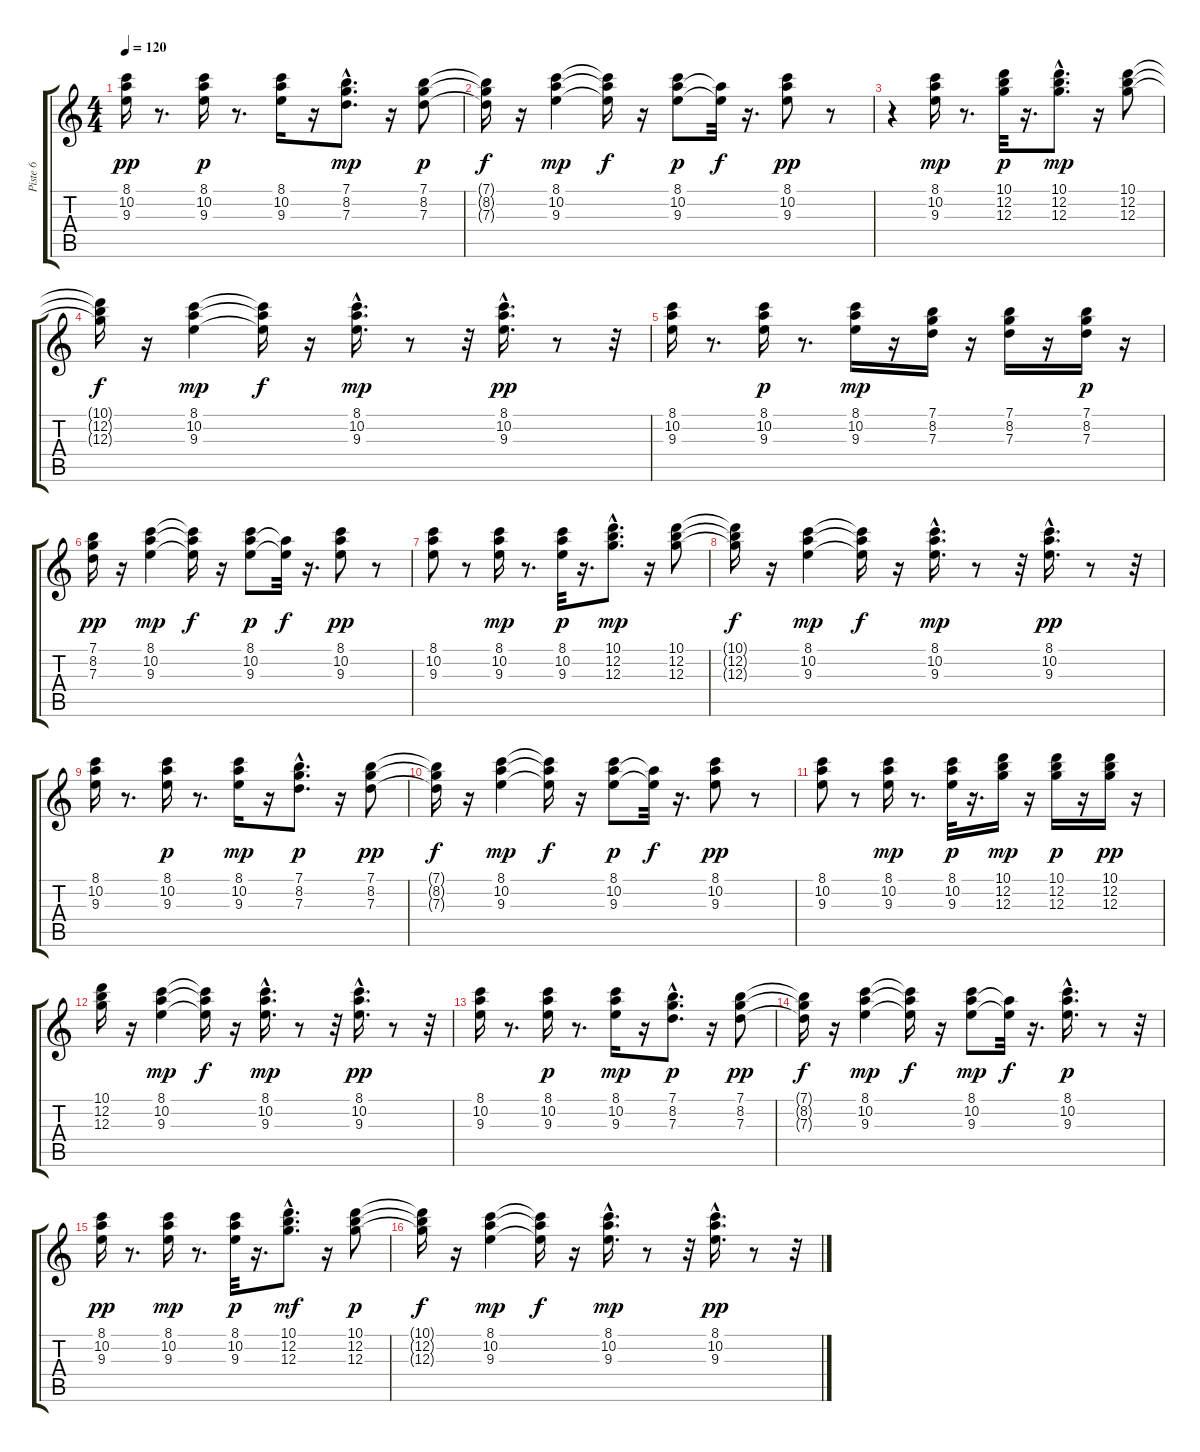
\track ("Piste 6" "Piste 6") {instrument electricbassfinger}
\staff {score tabs}
\tuning (E4 B3 G3 D3 A2 E2) {hide}
\ts (4 4)
\tempo 120
\clef g2
\ks c
(8.1 10.2 9.3).16{dy pp} r.8{d} (8.1 10.2 9.3).16{dy p} r.8{d} (8.1 10.2 9.3).16 r.16 (7.1{hac} 8.2{hac} 7.3{hac}).8{d dy mp} r.16 (7.1 8.2 7.3).8{dy p} |
(7.1{t} 8.2{t} 7.3{t}).16{dy f} r.16 (8.1 10.2 9.3).4{dy mp} (8.1{t} 10.2{t} 9.3{t}).16{dy f} r.16 (8.1 10.2 9.3).8{dy p} (10.2{t} 9.3{t}).32{dy f} r.16{d} (8.1 10.2 9.3).8{dy pp} r.8 |
r.4 (8.1 10.2 9.3).16{dy mp} r.8{d} (10.1 12.2 12.3).32{dy p} r.16{d} (10.1{hac} 12.2{hac} 12.3{hac}).8{d dy mp} r.16 (10.1 12.2 12.3).8 |
(10.1{t} 12.2{t} 12.3{t}).16{dy f} r.16 (8.1 10.2 9.3).4{dy mp} (8.1{t} 10.2{t} 9.3{t}).16{dy f} r.16 (8.1{hac} 10.2{hac} 9.3{hac}).16{d dy mp} r.8 r.32 (8.1{hac} 10.2{hac} 9.3{hac}).16{d dy pp} r.8 r.32 |
(8.1 10.2 9.3).16 r.8{d} (8.1 10.2 9.3).16{dy p} r.8{d} (8.1 10.2 9.3).16{dy mp} r.16 (7.1 8.2 7.3).16 r.16 (7.1 8.2 7.3).16 r.16 (7.1 8.2 7.3).16{dy p} r.16 |
(7.1 8.2 7.3).16{dy pp} r.16 (8.1 10.2 9.3).4{dy mp} (8.1{t} 10.2{t} 9.3{t}).16{dy f} r.16 (8.1 10.2 9.3).8{dy p} (10.2{t} 9.3{t}).32{dy f} r.16{d} (8.1 10.2 9.3).8{dy pp} r.8 |
(8.1 10.2 9.3).8 r.8 (8.1 10.2 9.3).16{dy mp} r.8{d} (8.1 10.2 9.3).32{dy p} r.16{d} (10.1{hac} 12.2{hac} 12.3{hac}).8{d dy mp} r.16 (10.1 12.2 12.3).8 |
(10.1{t} 12.2{t} 12.3{t}).16{dy f} r.16 (8.1 10.2 9.3).4{dy mp} (8.1{t} 10.2{t} 9.3{t}).16{dy f} r.16 (8.1{hac} 10.2{hac} 9.3{hac}).16{d dy mp} r.8 r.32 (8.1{hac} 10.2{hac} 9.3{hac}).16{d dy pp} r.8 r.32 |
(8.1 10.2 9.3).16 r.8{d} (8.1 10.2 9.3).16{dy p} r.8{d} (8.1 10.2 9.3).16{dy mp} r.16 (7.1{hac} 8.2{hac} 7.3{hac}).8{d dy p} r.16 (7.1 8.2 7.3).8{dy pp} |
(7.1{t} 8.2{t} 7.3{t}).16{dy f} r.16 (8.1 10.2 9.3).4{dy mp} (8.1{t} 10.2{t} 9.3{t}).16{dy f} r.16 (8.1 10.2 9.3).8{dy p} (10.2{t} 9.3{t}).32{dy f} r.16{d} (8.1 10.2 9.3).8{dy pp} r.8 |
(8.1 10.2 9.3).8 r.8 (8.1 10.2 9.3).16{dy mp} r.8{d} (8.1 10.2 9.3).32{dy p} r.16{d} (10.1 12.2 12.3).16{dy mp} r.16 (10.1 12.2 12.3).16{dy p} r.16 (10.1 12.2 12.3).16{dy pp} r.16 |
(10.1 12.2 12.3).16 r.16 (8.1 10.2 9.3).4{dy mp} (8.1{t} 10.2{t} 9.3{t}).16{dy f} r.16 (8.1{hac} 10.2{hac} 9.3{hac}).16{d dy mp} r.8 r.32 (8.1{hac} 10.2{hac} 9.3{hac}).16{d dy pp} r.8 r.32 |
(8.1 10.2 9.3).16 r.8{d} (8.1 10.2 9.3).16{dy p} r.8{d} (8.1 10.2 9.3).16{dy mp} r.16 (7.1{hac} 8.2{hac} 7.3{hac}).8{d dy p} r.16 (7.1 8.2 7.3).8{dy pp} |
(7.1{t} 8.2{t} 7.3{t}).16{dy f} r.16 (8.1 10.2 9.3).4{dy mp} (8.1{t} 10.2{t} 9.3{t}).16{dy f} r.16 (8.1 10.2 9.3).8{dy mp} (10.2{t} 9.3{t}).32{dy f} r.16{d} (8.1{hac} 10.2{hac} 9.3{hac}).16{d dy p} r.8 r.32 |
(8.1 10.2 9.3).16{dy pp} r.8{d} (8.1 10.2 9.3).16{dy mp} r.8{d} (8.1 10.2 9.3).32{dy p} r.16{d} (10.1{hac} 12.2{hac} 12.3{hac}).8{d dy mf} r.16 (10.1 12.2 12.3).8{dy p} |
(10.1{t} 12.2{t} 12.3{t}).16{dy f} r.16 (8.1 10.2 9.3).4{dy mp} (8.1{t} 10.2{t} 9.3{t}).16{dy f} r.16 (8.1{hac} 10.2{hac} 9.3{hac}).16{d dy mp} r.8 r.32 (8.1{hac} 10.2{hac} 9.3{hac}).16{d dy pp} r.8 r.32
